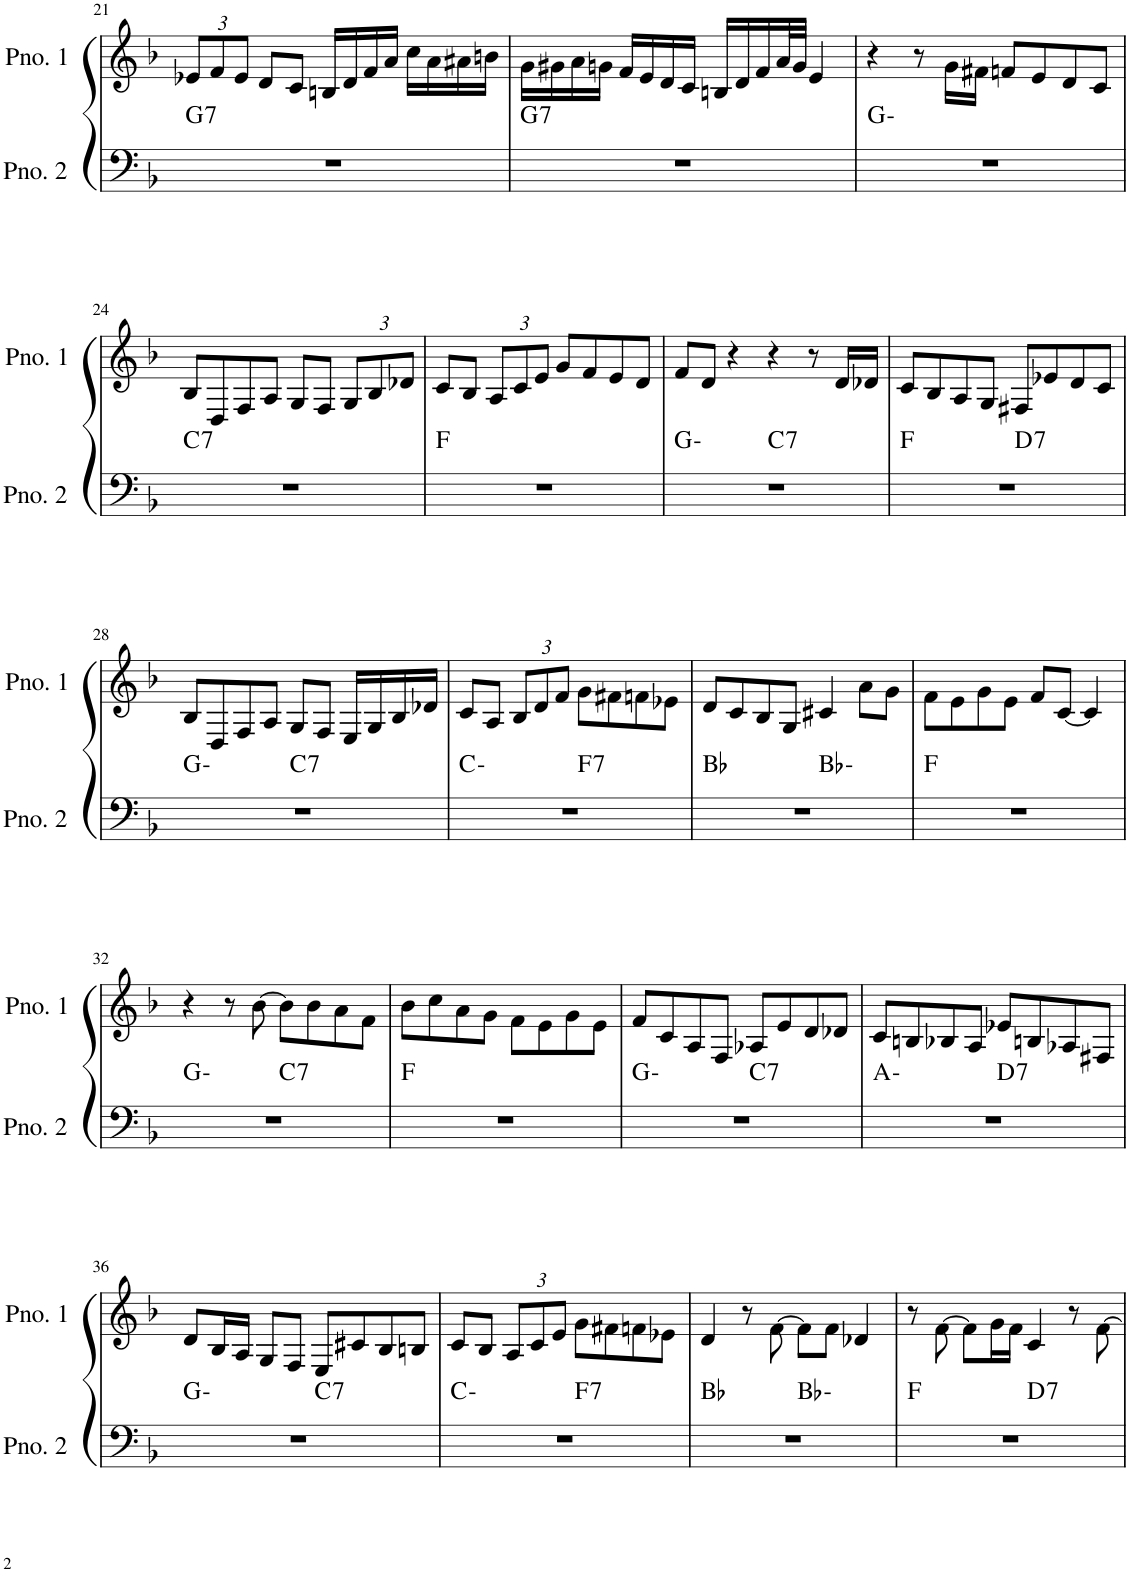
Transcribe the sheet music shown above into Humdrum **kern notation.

**kern	**harte	**kern
*part2	*part2	*part1
*staff2	*	*staff1
*I"ピアノ 2	*	*I"ピアノ 1
!!LO:PB:g=z
*clefF4	*	*clefG2
*k[b-]	*	*k[b-]
*M4/4	*	*M4/4
*	*	*Xbrackettup
=21	=21	=21
!	!LO:H:kt=7	!
1r	G:7	12e-X/L
.	.	12f/
.	.	12e-/J
.	.	8d/L
.	.	8c/J
.	.	16Bn/LL
.	.	16d/
.	.	16f/
.	.	16a/JJ
.	.	16cc\LL
.	.	16a\
.	.	16a#X\
.	.	16bn\JJ
=22	=22	=22
!	!LO:H:kt=7	!
1r	G:7	16g\LL
.	.	16g#X\
.	.	16a\
.	.	16gn\JJ
.	.	16f/LL
.	.	16e/
.	.	16d/
.	.	16c/JJ
.	.	16Bn/LL
.	.	16d/
.	.	16f/
.	.	32a/L
.	.	32g/JJJ
.	.	4e/
=23	=23	=23
1r	G:min	4r
.	.	8r
.	.	16g\LL
.	.	16f#X\JJ
.	.	8fn/L
.	.	8e/
.	.	8d/
.	.	8c/J
!!LO:LB:g=z
=24	=24	=24
!	!LO:H:kt=7	!
1r	C:7	8B-/L
.	.	8D/
.	.	8F/
.	.	8A/J
.	.	8G/L
.	.	8F/J
.	.	12G/L
.	.	12B-/
.	.	12d-X/J
=25	=25	=25
1r	F:maj	8c/L
.	.	8B-/J
.	.	12A/L
.	.	12c/
.	.	12e/J
.	.	8g/L
.	.	8f/
.	.	8e/
.	.	8d/J
=26	=26	=26
*^	*	*
1r	2ryy	G:min	8f/L
.	.	.	8d/J
.	.	.	4r
!	!	!LO:H:kt=7	!
.	2ryy	C:7	4r
.	.	.	8r
.	.	.	16d/LL
.	.	.	16d-X/JJ
=27	=27	=27	=27
1r	2ryy	F:maj	8c/L
.	.	.	8B-/
.	.	.	8A/
.	.	.	8G/J
!	!	!LO:H:kt=7	!
.	2ryy	D:7	8F#X/L
.	.	.	8e-X/
.	.	.	8d/
.	.	.	8c/J
!!LO:LB:g=z
=28	=28	=28	=28
1r	2ryy	G:min	8B-/L
.	.	.	8D/
.	.	.	8F/
.	.	.	8A/J
!	!	!LO:H:kt=7	!
.	2ryy	C:7	8G/L
.	.	.	8F/J
.	.	.	16E/LL
.	.	.	16G/
.	.	.	16B-/
.	.	.	16d-X/JJ
=29	=29	=29	=29
1r	2ryy	C:min	8c/L
.	.	.	8A/J
.	.	.	12B-/L
.	.	.	12d/
.	.	.	12f/J
!	!	!LO:H:kt=7	!
.	2ryy	F:7	8g\L
.	.	.	8f#X\
.	.	.	8fn\
.	.	.	8e-X\J
=30	=30	=30	=30
1r	2ryy	Bb:maj	8d/L
.	.	.	8c/
.	.	.	8B-/
.	.	.	8G/J
.	2ryy	Bb:min	4c#X/
.	.	.	8a\L
.	.	.	8g\J
*v	*v	*	*
=31	=31	=31
1r	F:maj	8f\L
.	.	8e\
.	.	8g\
.	.	8e\J
.	.	8f/L
.	.	[8c/J
.	.	4c/]
!!LO:LB:g=z
=32	=32	=32
*^	*	*
1r	2ryy	G:min	4r
.	.	.	8r
.	.	.	[8b-\
!	!	!LO:H:kt=7	!
.	2ryy	C:7	8b-\L]
.	.	.	8b-\
.	.	.	8a\
.	.	.	8f\J
*v	*v	*	*
=33	=33	=33
1r	F:maj	8b-\L
.	.	8cc\
.	.	8a\
.	.	8g\J
.	.	8f\L
.	.	8e\
.	.	8g\
.	.	8e\J
=34	=34	=34
*^	*	*
1r	2ryy	G:min	8f/L
.	.	.	8c/
.	.	.	8A/
.	.	.	8F/J
!	!	!LO:H:kt=7	!
.	2ryy	C:7	8A-X/L
.	.	.	8e/
.	.	.	8d/
.	.	.	8d-X/J
=35	=35	=35	=35
1r	2ryy	A:min	8c/L
.	.	.	8Bn/
.	.	.	8B-X/
.	.	.	8A/J
!	!	!LO:H:kt=7	!
.	2ryy	D:7	8e-X/L
.	.	.	8Bn/
.	.	.	8A-X/
.	.	.	8F#X/J
!!LO:LB:g=z
=36	=36	=36	=36
1r	2ryy	G:min	8d/L
.	.	.	16B-/L
.	.	.	16A/JJ
.	.	.	8G/L
.	.	.	8F/J
!	!	!LO:H:kt=7	!
.	2ryy	C:7	8E/L
.	.	.	8c#X/
.	.	.	8B-/
.	.	.	8Bn/J
=37	=37	=37	=37
1r	2ryy	C:min	8c/L
.	.	.	8B-/J
.	.	.	12A/L
.	.	.	12c/
.	.	.	12e/J
!	!	!LO:H:kt=7	!
.	2ryy	F:7	8g\L
.	.	.	8f#X\
.	.	.	8fn\
.	.	.	8e-X\J
=38	=38	=38	=38
1r	2ryy	Bb:maj	4d/
.	.	.	8r
.	.	.	[8f\
.	2ryy	Bb:min	8f\L]
.	.	.	8f\J
.	.	.	4d-X/
=39	=39	=39	=39
1r	2ryy	F:maj	8r
.	.	.	[8f\
.	.	.	8f\L]
.	.	.	16g\L
.	.	.	16f\JJ
!	!	!LO:H:kt=7	!
.	2ryy	D:7	4c/
.	.	.	8r
.	.	.	[8f\
*v	*v	*	*
=	=	=
*-	*-	*-
